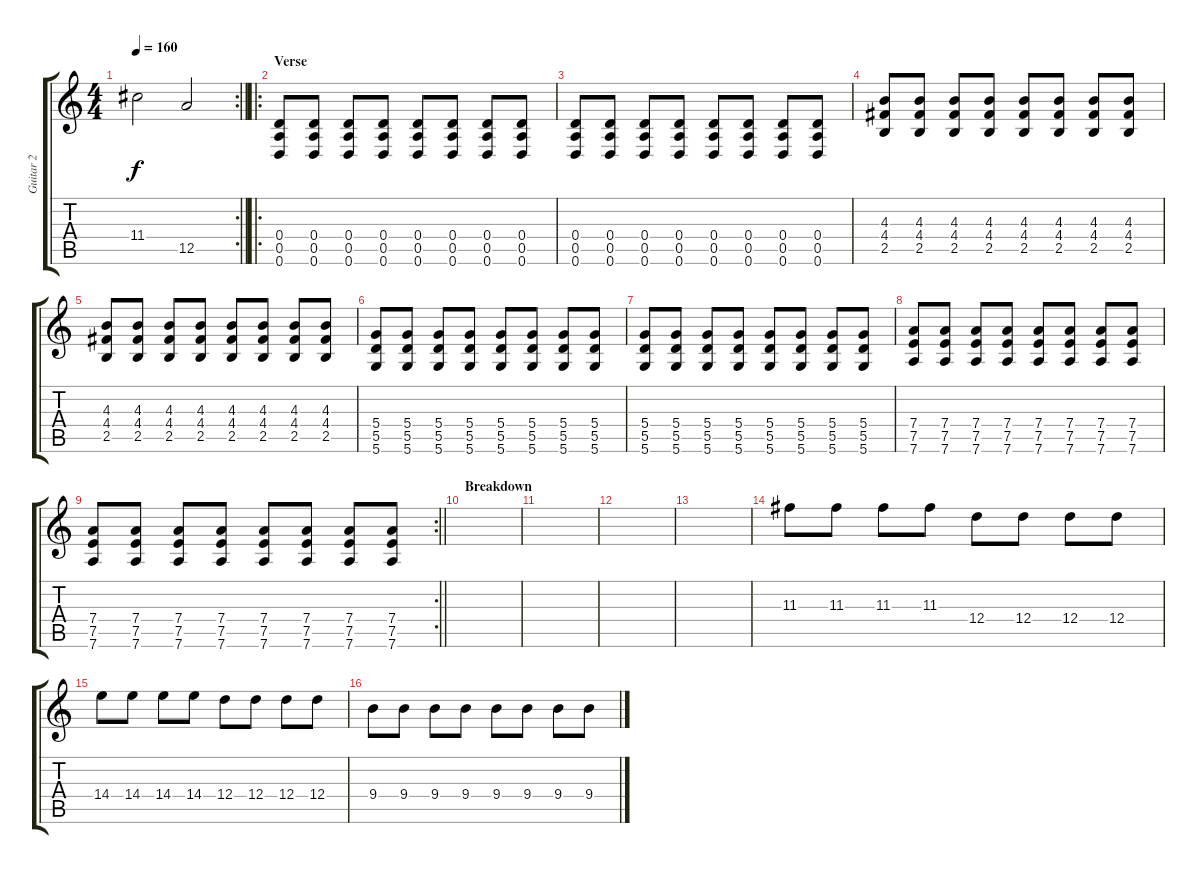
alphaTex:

\track ("Guitar 2" "Guitar 2") {instrument distortionguitar}
\staff {score tabs}
\tuning (E4 B3 G3 D3 A2 D2) {hide}
\rc 2
\ts (4 4)
\tempo 160
\clef g2
\barLineRight lightlight
\ks c
11.4.2{dy f} 12.5.2 |
\ro
\section ("" "Verse")
(0.4 0.5 0.6).8 (0.4 0.5 0.6).8 (0.4 0.5 0.6).8 (0.4 0.5 0.6).8 (0.4 0.5 0.6).8 (0.4 0.5 0.6).8 (0.4 0.5 0.6).8 (0.4 0.5 0.6).8 |
(0.4 0.5 0.6).8 (0.4 0.5 0.6).8 (0.4 0.5 0.6).8 (0.4 0.5 0.6).8 (0.4 0.5 0.6).8 (0.4 0.5 0.6).8 (0.4 0.5 0.6).8 (0.4 0.5 0.6).8 |
(4.3 4.4 2.5).8 (4.3 4.4 2.5).8 (4.3 4.4 2.5).8 (4.3 4.4 2.5).8 (4.3 4.4 2.5).8 (4.3 4.4 2.5).8 (4.3 4.4 2.5).8 (4.3 4.4 2.5).8 |
(4.3 4.4 2.5).8 (4.3 4.4 2.5).8 (4.3 4.4 2.5).8 (4.3 4.4 2.5).8 (4.3 4.4 2.5).8 (4.3 4.4 2.5).8 (4.3 4.4 2.5).8 (4.3 4.4 2.5).8 |
(5.4 5.5 5.6).8 (5.4 5.5 5.6).8 (5.4 5.5 5.6).8 (5.4 5.5 5.6).8 (5.4 5.5 5.6).8 (5.4 5.5 5.6).8 (5.4 5.5 5.6).8 (5.4 5.5 5.6).8 |
(5.4 5.5 5.6).8 (5.4 5.5 5.6).8 (5.4 5.5 5.6).8 (5.4 5.5 5.6).8 (5.4 5.5 5.6).8 (5.4 5.5 5.6).8 (5.4 5.5 5.6).8 (5.4 5.5 5.6).8 |
(7.4 7.5 7.6).8 (7.4 7.5 7.6).8 (7.4 7.5 7.6).8 (7.4 7.5 7.6).8 (7.4 7.5 7.6).8 (7.4 7.5 7.6).8 (7.4 7.5 7.6).8 (7.4 7.5 7.6).8 |
\rc 2
\barLineRight lightlight
(7.4 7.5 7.6).8 (7.4 7.5 7.6).8 (7.4 7.5 7.6).8 (7.4 7.5 7.6).8 (7.4 7.5 7.6).8 (7.4 7.5 7.6).8 (7.4 7.5 7.6).8 (7.4 7.5 7.6).8 |
\section ("" "Breakdown")
|
|
|
|
11.3.8 11.3.8 11.3.8 11.3.8 12.4.8 12.4.8 12.4.8 12.4.8 |
14.4.8 14.4.8 14.4.8 14.4.8 12.4.8 12.4.8 12.4.8 12.4.8 |
9.4.8 9.4.8 9.4.8 9.4.8 9.4.8 9.4.8 9.4.8 9.4.8
